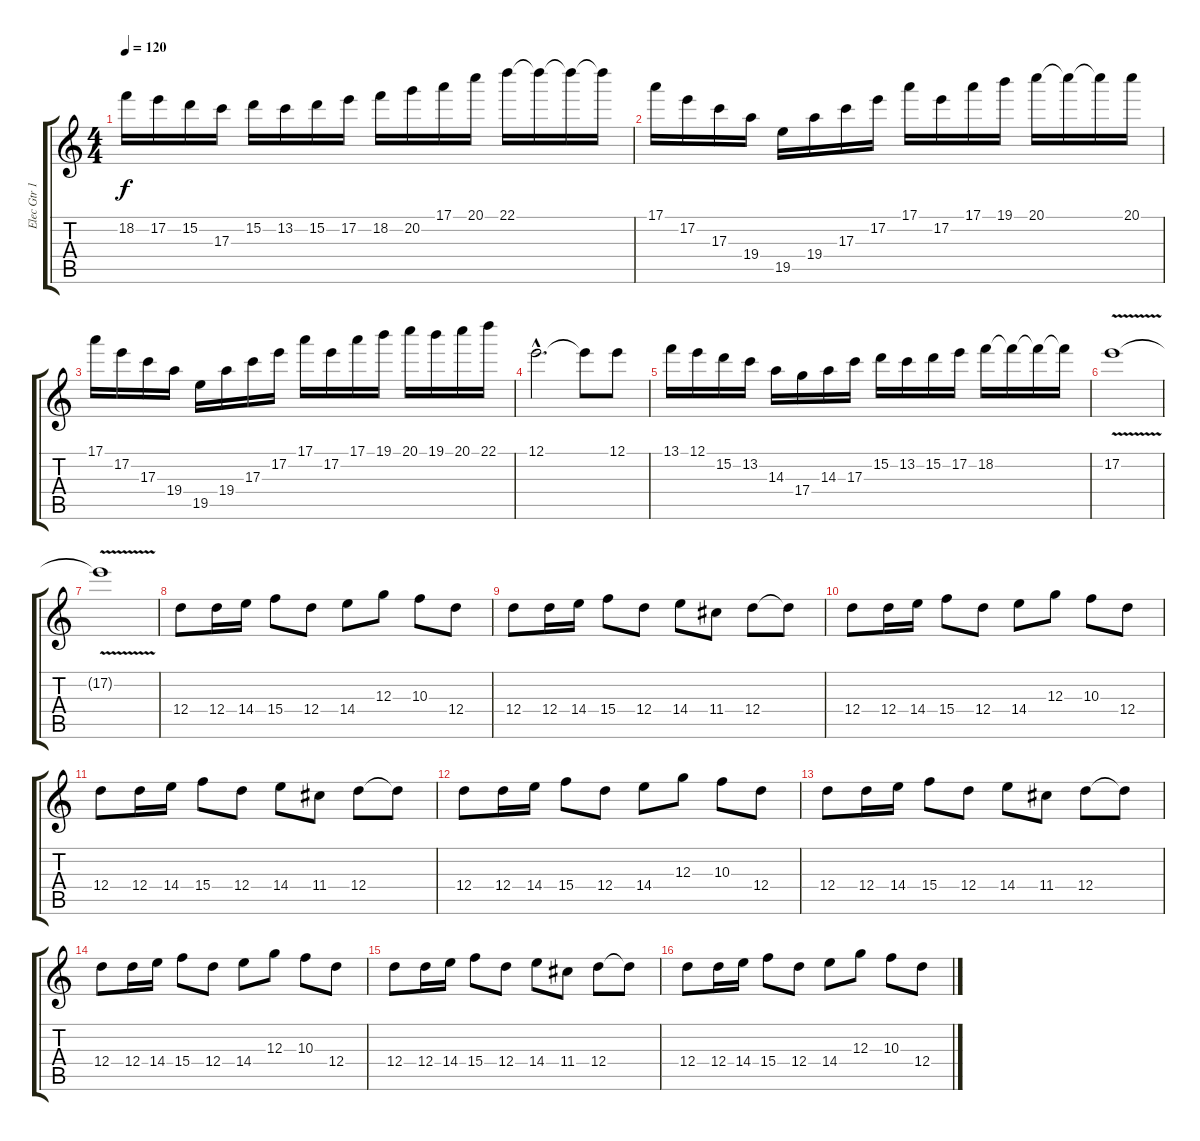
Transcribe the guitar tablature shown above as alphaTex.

\track ("Elec Gtr 1" "Elec Gtr 1") {instrument overdrivenguitar}
\staff {score tabs}
\tuning (E4 B3 G3 D3 A2 D2) {hide}
\ts (4 4)
\tempo 120
\clef g2
\ks c
18.2.16{dy f} 17.2.16 15.2.16 17.3.16 15.2.16 13.2.16 15.2.16 17.2.16 18.2.16 20.2.16 17.1.16 20.1.16 22.1.16 22.1{t}.16 22.1{t}.16 22.1{t}.16 |
17.1.16 17.2.16 17.3.16 19.4.16 19.5.16 19.4.16 17.3.16 17.2.16 17.1.16 17.2.16 17.1.16 19.1.16 20.1.16 20.1{t}.16 20.1{t}.16 20.1.16 |
17.1.16 17.2.16 17.3.16 19.4.16 19.5.16 19.4.16 17.3.16 17.2.16 17.1.16 17.2.16 17.1.16 19.1.16 20.1.16 19.1.16 20.1.16 22.1.16 |
12.1{hac}.2{d} 12.1{t}.8 12.1.8 |
13.1.16 12.1.16 15.2.16 13.2.16 14.3.16 17.4.16 14.3.16 17.3.16 15.2.16 13.2.16 15.2.16 17.2.16 18.2.16 18.2{t}.16 18.2{t}.16 18.2{t}.16 |
17.2{v}.1 |
17.2{t}.1 |
12.4.8 12.4.16 14.4.16 15.4.8 12.4.8 14.4.8 12.3.8 10.3.8 12.4.8 |
12.4.8 12.4.16 14.4.16 15.4.8 12.4.8 14.4.8 11.4.8 12.4.8 12.4{t}.8 |
12.4.8 12.4.16 14.4.16 15.4.8 12.4.8 14.4.8 12.3.8 10.3.8 12.4.8 |
12.4.8 12.4.16 14.4.16 15.4.8 12.4.8 14.4.8 11.4.8 12.4.8 12.4{t}.8 |
12.4.8 12.4.16 14.4.16 15.4.8 12.4.8 14.4.8 12.3.8 10.3.8 12.4.8 |
12.4.8 12.4.16 14.4.16 15.4.8 12.4.8 14.4.8 11.4.8 12.4.8 12.4{t}.8 |
12.4.8 12.4.16 14.4.16 15.4.8 12.4.8 14.4.8 12.3.8 10.3.8 12.4.8 |
12.4.8 12.4.16 14.4.16 15.4.8 12.4.8 14.4.8 11.4.8 12.4.8 12.4{t}.8 |
12.4.8 12.4.16 14.4.16 15.4.8 12.4.8 14.4.8 12.3.8 10.3.8 12.4.8
